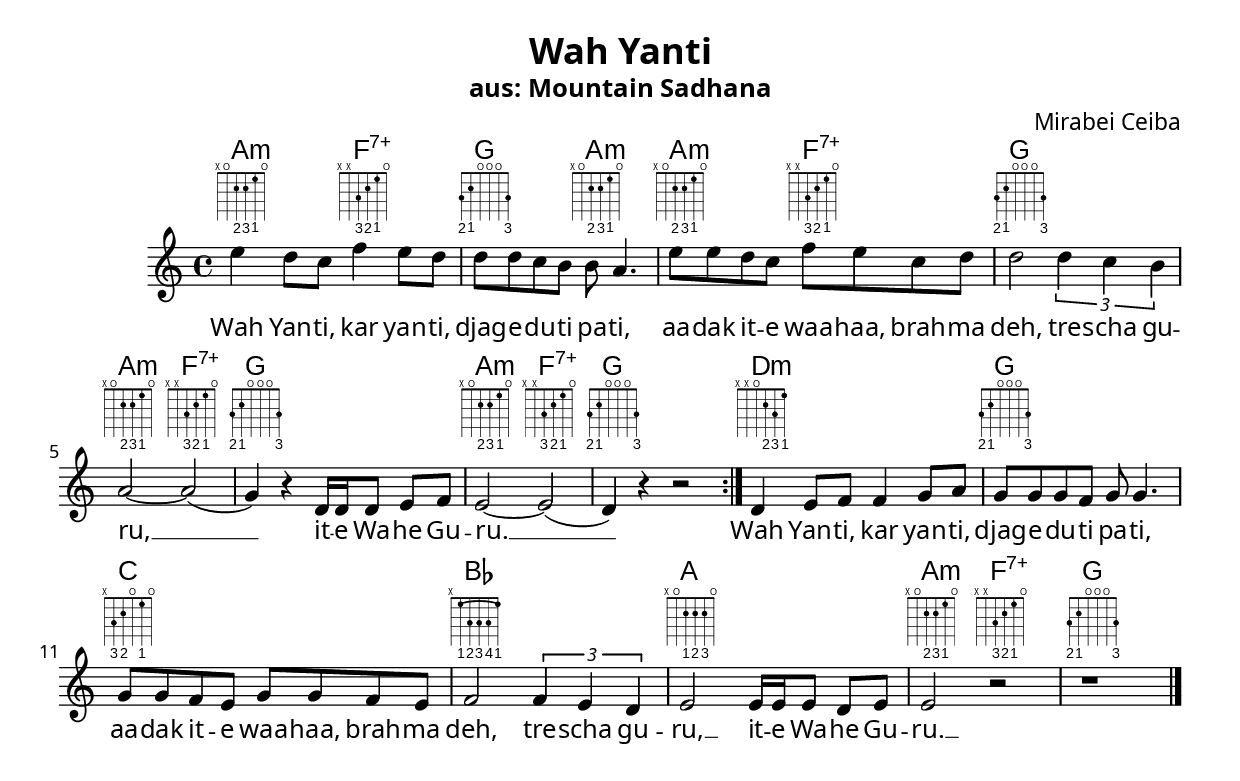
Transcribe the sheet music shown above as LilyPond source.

\include "deutsch.ly"
\version "2.18.0"
\include "../paper.ily"

\include "predefined-guitar-fretboards.ly"


melodie =  \relative c'' {
	\repeat volta 2 {
		e4 d8 c f4 e8 d | d d c h h a4. | 	
	    e'8 e d c f e c d | d2  \tuplet 3/2 {d4 c h} |
  		a2 ~ a2( | g4) r4 d16 d d8 e f | e2 ~ e2( | d4) r4 r2 		
	}	
	d4 e8 f  f4 g8 a  | g8 g g f g g4. |
	g8 g  f8 e g g f8 e | f2\tuplet 3/2 {f4 e d} | 
	e2 e16 e e8 d e | e2 r2 | r1 
  \bar "|."
    
}

textI = \lyricmode {
  Wah Yan -- ti, kar  yan -- ti, djag -- e -- du -- ti pa -- ti,
  aa -- dak it -- e waa -- haa, brah -- ma deh, tre -- scha gu -- ru, __
  it -- e Wa -- he Gu -- ru. __ 

  Wah Yan -- ti, kar  yan -- ti, djag -- e -- du -- ti pa -- ti,
  aa -- dak it -- e waa -- haa, brah -- ma deh, tre -- scha gu -- ru, __
  it -- e Wa -- he Gu -- ru. __ 
}


chordSymbols = \chordmode {
  \semiGermanChords
   \set majorSevenSymbol = \markup { 7+ }
  a2:m f:7+ | g a:m |
  a2:m f:7+ | g1 |
  a2:m f:7+ | g1  |
  a2:m f:7+ | g1 |
  
  d1:m | g | c | b | a | 
  a2:m f:7+ | g1 
   
}

\score { 
       <<
	%  \context ChordNames {
	%    \set Score.markFormatter = #format-mark-box-letters
	%    \chordSymbols
	%  }
	\context ChordNames {
      \semiGermanChords
      \set Score.markFormatter = #format-mark-box-letters
    %   \guitarChordDiagrams
	  \chordSymbols
    }
	\context FretBoards {
         \chordSymbols
    }
	 \new Staff {
	    \time 4/4
	    \key c \major
	     \new Voice = "mel" { \melodie  \bar "|." }
	   }
	   \new Lyrics \lyricsto "mel" {
	     \textI
	   }
       >>
	\layout {
	  \context {\Staff \RemoveEmptyStaves }
	}
       \header {
	 title = "Wah Yanti"
	 composer = "Mirabei Ceiba"
	 subtitle = "aus: Mountain Sadhana"
       }
     }
%% \markup{Akkorde ohne Capo:  C => Es, Am => Cm, G => Bb}